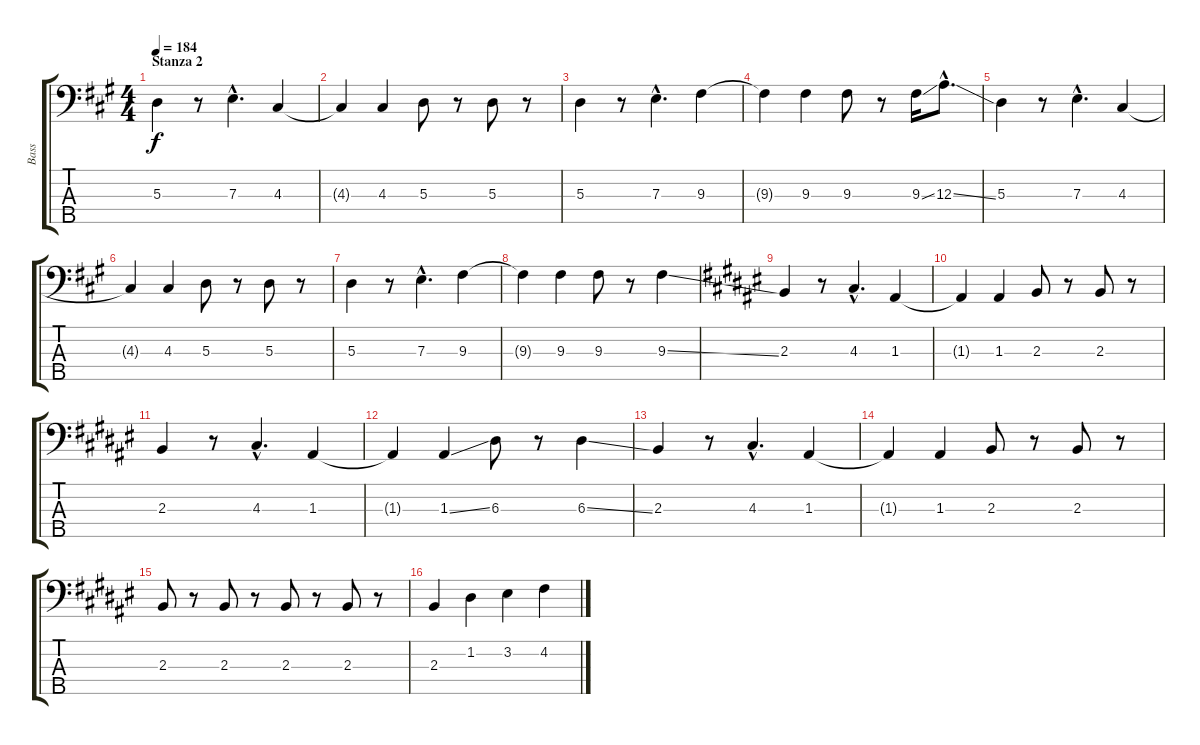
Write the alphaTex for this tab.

\track ("Bass" "Bass") {instrument electricbassfinger}
\staff {score tabs}
\tuning (G2 D2 A1 E1 B0) {hide}
\ts (4 4)
\section ("" "Stanza 2")
\tempo 184
\clef f4
\ks f#minor
5.3.4{dy f} r.8 7.3{hac}.4{d} 4.3.4 |
4.3{t}.4 4.3.4 5.3.8 r.8 5.3.8 r.8 |
5.3.4 r.8 7.3{hac}.4{d} 9.3.4 |
9.3{t}.4 9.3.4 9.3.8 r.8 9.3{ss}.16 12.3{ss hac}.8{d} |
5.3.4 r.8 7.3{hac}.4{d} 4.3.4 |
4.3{t}.4 4.3.4 5.3.8 r.8 5.3.8 r.8 |
5.3.4 r.8 7.3{hac}.4{d} 9.3.4 |
9.3{t}.4 9.3.4 9.3.8 r.8 9.3{ss}.4 |
\ks f#
2.3.4 r.8 4.3{hac}.4{d} 1.3.4 |
1.3{t}.4 1.3.4 2.3.8 r.8 2.3.8 r.8 |
2.3.4 r.8 4.3{hac}.4{d} 1.3.4 |
1.3{t}.4 1.3{ss}.4 6.3.8 r.8 6.3{ss}.4 |
2.3.4 r.8 4.3{hac}.4{d} 1.3.4 |
1.3{t}.4 1.3.4 2.3.8 r.8 2.3.8 r.8 |
2.3.8 r.8 2.3.8 r.8 2.3.8 r.8 2.3.8 r.8 |
2.3.4 1.2.4 3.2.4 4.2.4
